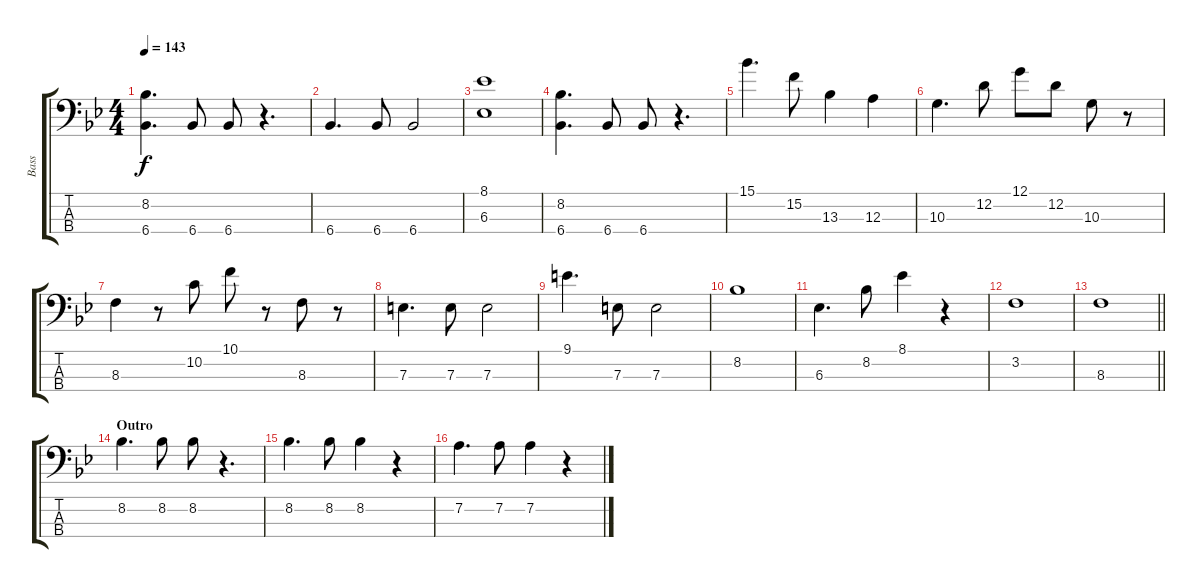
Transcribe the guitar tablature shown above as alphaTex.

\track ("Bass" "Bass") {instrument electricbassfinger}
\staff {score tabs}
\tuning (G2 D2 A1 E1) {hide}
\ts (4 4)
\tempo 143
\clef f4
\ks bb
(8.2 6.4).4{d dy f} 6.4.8 6.4.8 r.4{d} |
6.4.4{d} 6.4.8 6.4.2 |
(8.1 6.3).1 |
(8.2 6.4).4{d} 6.4.8 6.4.8 r.4{d} |
15.1.4{d} 15.2.8 13.3.4 12.3.4 |
10.3.4{d} 12.2.8 12.1.8 12.2.8 10.3.8 r.8 |
8.3.4 r.8 10.2.8 10.1.8 r.8 8.3.8 r.8 |
7.3.4{d} 7.3.8 7.3.2 |
9.1.4{d} 7.3.8 7.3.2 |
8.2.1 |
6.3.4{d} 8.2.8 8.1.4 r.4 |
3.2.1 |
\barLineRight lightlight
8.3.1 |
\section ("" "Outro")
8.2.4{d} 8.2.8 8.2.8 r.4{d} |
8.2.4{d} 8.2.8 8.2.4 r.4 |
7.2.4{d} 7.2.8 7.2.4 r.4
